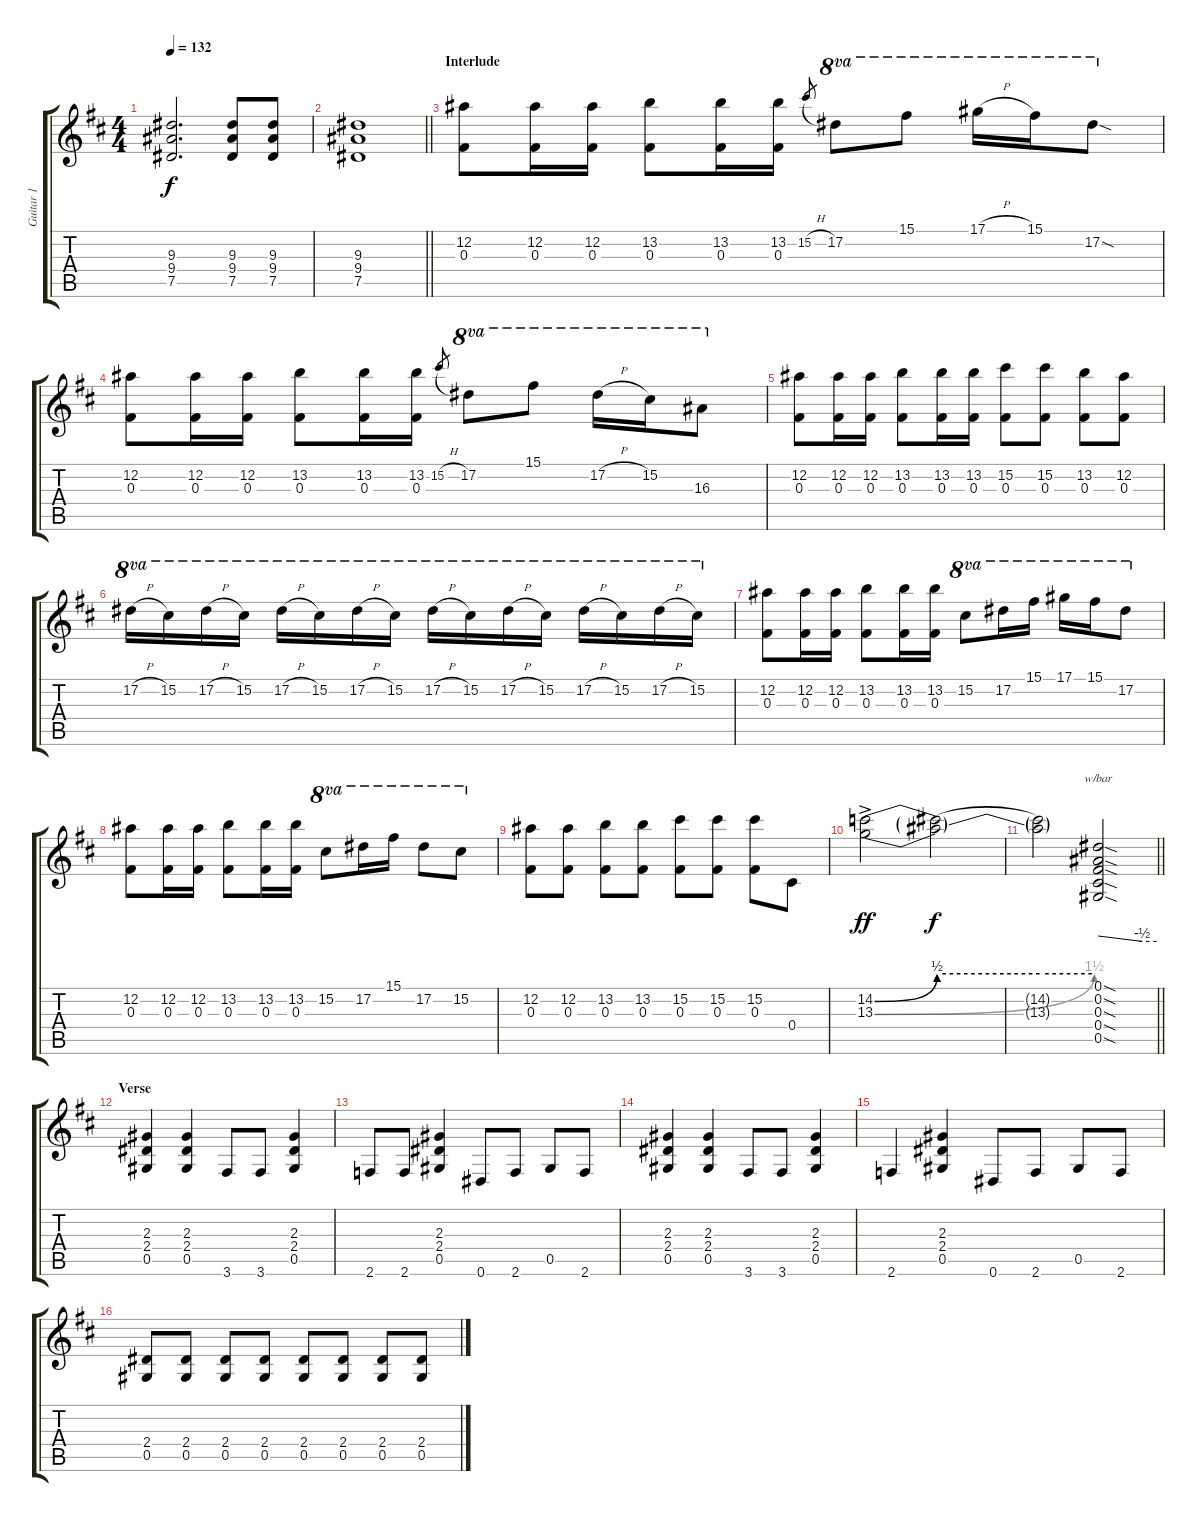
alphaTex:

\track ("Guitar 1" "Guitar 1") {instrument acousticguitarsteel}
\staff {score tabs}
\tuning (Eb4 Bb3 Gb3 Db3 Ab2 Eb2) {hide}
\ts (4 4)
\tempo 132
\clef g2
\ks d
(9.3 9.4 7.5).2{d dy f} (9.3 9.4 7.5).8 (9.3 9.4 7.5).8 |
\barLineRight lightlight
(9.3 9.4 7.5).1 |
\section ("" "Interlude")
(12.2 0.3).8 (12.2 0.3).16 (12.2 0.3).16 (13.2 0.3).8 (13.2 0.3).16 (13.2 0.3).16 15.2{h}.8{gr} 17.2.8{ot 8va} 15.1.8{ot 8va} 17.1{h}.16{ot 8va} 15.1.16{ot 8va} 17.2{sod}.8{ot 8va} |
(12.2 0.3).8 (12.2 0.3).16 (12.2 0.3).16 (13.2 0.3).8 (13.2 0.3).16 (13.2 0.3).16 15.2{h}.8{gr} 17.2.8{ot 8va} 15.1.8{ot 8va} 17.2{h}.16{ot 8va} 15.2.16{ot 8va} 16.3.8{ot 8va} |
(12.2 0.3).8 (12.2 0.3).16 (12.2 0.3).16 (13.2 0.3).8 (13.2 0.3).16 (13.2 0.3).16 (15.2 0.3).8 (15.2 0.3).8 (13.2 0.3).8 (12.2 0.3).8 |
17.2{h}.16{ot 8va} 15.2.16{ot 8va} 17.2{h}.16{ot 8va} 15.2.16{ot 8va} 17.2{h}.16{ot 8va} 15.2.16{ot 8va} 17.2{h}.16{ot 8va} 15.2.16{ot 8va} 17.2{h}.16{ot 8va} 15.2.16{ot 8va} 17.2{h}.16{ot 8va} 15.2.16{ot 8va} 17.2{h}.16{ot 8va} 15.2.16{ot 8va} 17.2{h}.16{ot 8va} 15.2.16{ot 8va} |
(12.2 0.3).8 (12.2 0.3).16 (12.2 0.3).16 (13.2 0.3).8 (13.2 0.3).16 (13.2 0.3).16 15.2.8{ot 8va} 17.2.16{ot 8va} 15.1.16{ot 8va} 17.1.16{ot 8va} 15.1.16{ot 8va} 17.2.8{ot 8va} |
(12.2 0.3).8 (12.2 0.3).16 (12.2 0.3).16 (13.2 0.3).8 (13.2 0.3).16 (13.2 0.3).16 15.2.8{ot 8va} 17.2.16{ot 8va} 15.1.16{ot 8va} 17.2.8{ot 8va} 15.2.8{ot 8va} |
(12.2 0.3).8 (12.2 0.3).8 (13.2 0.3).8 (13.2 0.3).8 (15.2 0.3).8 (15.2 0.3).8 (15.2 0.3).8 0.4.8 |
(14.2{be (bend 0 0 60 2) ac} 13.3{be (bend 0 0 60 6) ac}).2{dy ff} (14.2{be (hold 0 2 60 2) t} 13.3{t}).2{dy f} |
\barLineRight lightlight
(14.2{be (hold 0 2 60 2) t} 13.3{t}).2 (0.1{sod} 0.2{sod} 0.3{sod} 0.4{sod} 0.5{sod}).2{tbe (custom default 0 0 45 -2 60 -2)} |
\section ("" "Verse")
(2.3 2.4 0.5).4 (2.3 2.4 0.5).4 3.6.8 3.6.8 (2.3 2.4 0.5).4 |
2.6.8 2.6.8 (2.3 2.4 0.5).4 0.6.8 2.6.8 0.5.8 2.6.8 |
(2.3 2.4 0.5).4 (2.3 2.4 0.5).4 3.6.8 3.6.8 (2.3 2.4 0.5).4 |
2.6.4 (2.3 2.4 0.5).4 0.6.8 2.6.8 0.5.8 2.6.8 |
(2.4 0.5).8 (2.4 0.5).8 (2.4 0.5).8 (2.4 0.5).8 (2.4 0.5).8 (2.4 0.5).8 (2.4 0.5).8 (2.4 0.5).8
